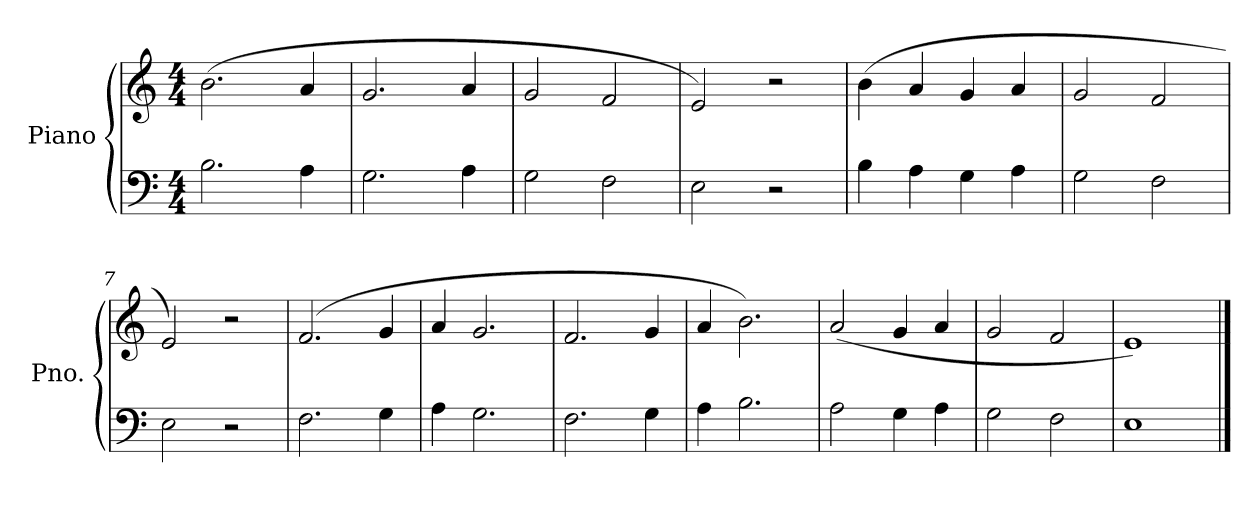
**kern	**kern
*part1	*part1
*staff2	*staff1
*I"Piano	*
*I'Pno.	*
*clefF4	*clefG2
*k[]	*k[]
*M4/4	*M4/4
*MM112	*MM112
=1	=1
2.B\	(>2.b\
4A\	4a/
=2	=2
2.G\	2.g/
4A\	4a/
=3	=3
2G\	2g/
2F\	2f/
=4	=4
2E\	2e/)
2r	2r
=5	=5
4B\	(>4b\
4A\	4a/
4G\	4g/
4A\	4a/
=6	=6
2G\	2g/
2F\	2f/
=7	=7
2E\	2e/)
2r	2r
=8	=8
2.F\	(>2.f/
4G\	4g/
=9	=9
4A\	4a/
2.G\	2.g/
=10	=10
2.F\	2.f/
4G\	4g/
=11	=11
4A\	4a/
2.B\	2.b\)
=12	=12
2A\	(<2a/
4G\	4g/
4A\	4a/
!!LO:LB:g=z
=13	=13
2G\	2g/
2F\	2f/
=14	=14
1E	1e)
==	==
*-	*-
